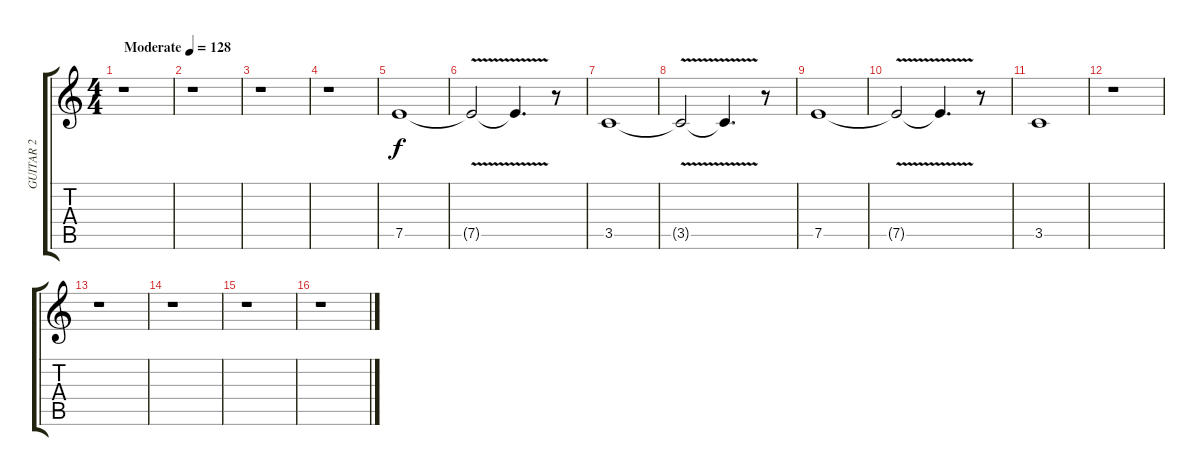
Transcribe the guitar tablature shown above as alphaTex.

\track ("GUITAR 2" "GUITAR 2") {instrument overdrivenguitar}
\staff {score tabs}
\tuning (E4 B3 G3 D3 A2 E2) {hide}
\ts (4 4)
\tempo (128 "Moderate")
\clef g2
\ks aminor
r.1{dy f instrument overdrivenguitar} |
r.1 |
r.1 |
r.1 |
7.5.1 |
7.5{v t}.2 7.5{t}.4{d} r.8 |
3.5.1 |
3.5{v t}.2 3.5{t}.4{d} r.8 |
7.5.1 |
7.5{v t}.2 7.5{t}.4{d} r.8 |
3.5.1 |
r.1 |
r.1 |
r.1 |
r.1 |
r.1
